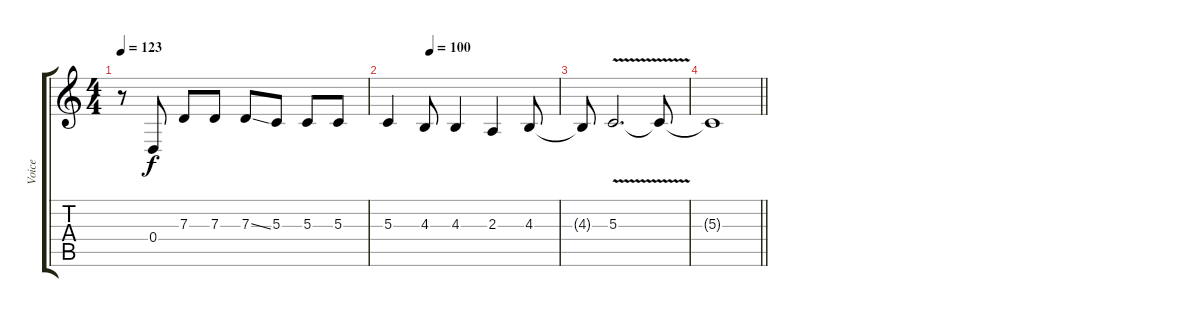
\track ("Voice" "Voice") {instrument clarinet}
\staff {score tabs}
\tuning (E4 B3 G3 D3 A2 E2) {hide}
\ts (4 4)
\tempo 123
\clef g2
\ks c
r.8{dy mp} 0.4.8{dy f} 7.3.8 7.3.8 7.3{ss}.8 5.3.8 5.3.8 5.3.8 |
\tempo (100 0.25)
5.3.4 4.3.8 4.3.4 2.3.4 4.3.8 |
4.3{t}.8 5.3{v}.2{d} 5.3{t}.8 |
\barLineRight lightlight
5.3{t}.1{volume 5}
